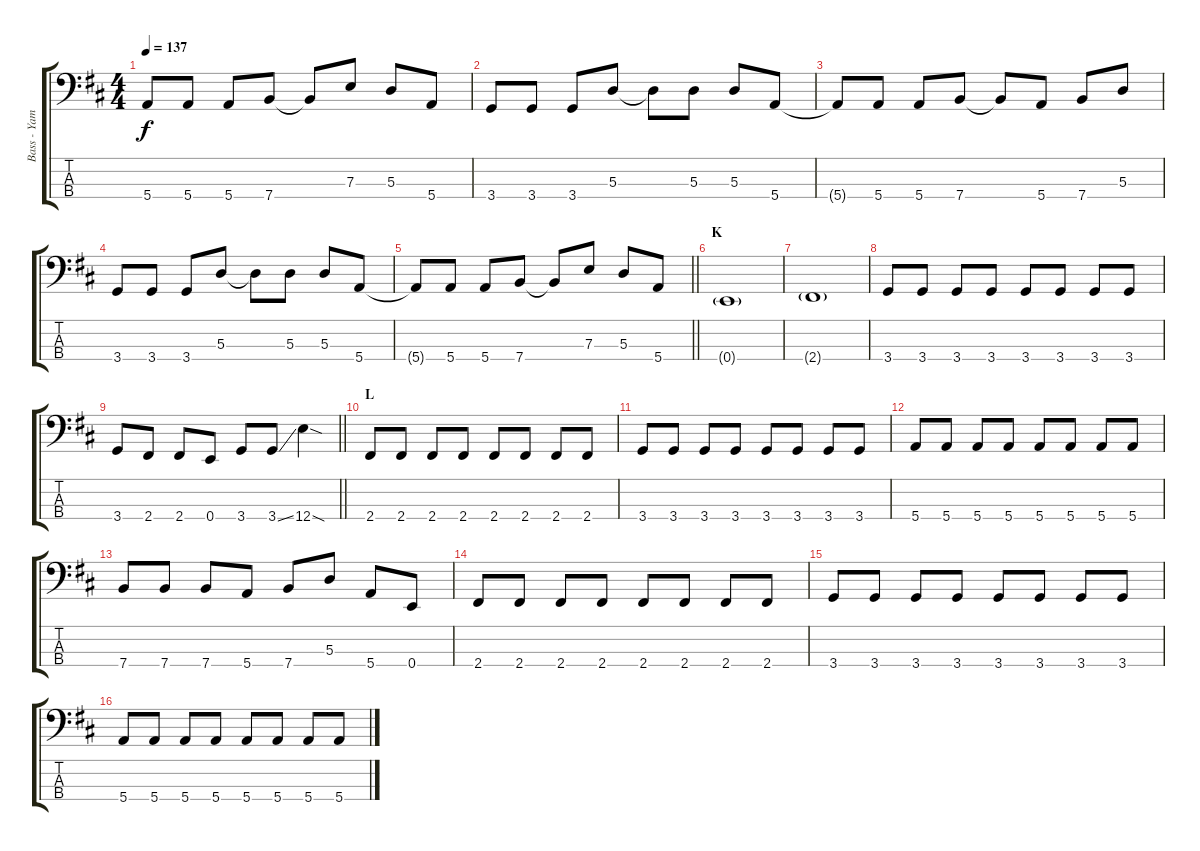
\track ("Bass - Yamada" "Bass - Yam") {instrument electricbasspick}
\staff {score tabs}
\tuning (G2 D2 A1 E1) {hide}
\ts (4 4)
\tempo 137
\clef f4
\ks d
5.4{t}.8{dy f} 5.4.8 5.4.8 7.4.8 7.4{t}.8 7.3.8 5.3.8 5.4.8 |
3.4.8 3.4.8 3.4.8 5.3.8 5.3{t}.8 5.3.8 5.3.8 5.4.8 |
5.4{t}.8 5.4.8 5.4.8 7.4.8 7.4{t}.8 5.4.8 7.4.8 5.3.8 |
3.4.8 3.4.8 3.4.8 5.3.8 5.3{t}.8 5.3.8 5.3.8 5.4.8 |
\barLineRight lightlight
5.4{t}.8 5.4.8 5.4.8 7.4.8 7.4{t}.8 7.3.8 5.3.8 5.4.8 |
\section ("" "K")
0.4{g}.1 |
2.4{g}.1 |
3.4.8 3.4.8 3.4.8 3.4.8 3.4.8 3.4.8 3.4.8 3.4.8 |
\barLineRight lightlight
3.4.8 2.4.8 2.4.8 0.4.8 3.4.8 3.4{ss}.8 12.4{sod}.4 |
\section ("" "L")
2.4.8 2.4.8 2.4.8 2.4.8 2.4.8 2.4.8 2.4.8 2.4.8 |
3.4.8 3.4.8 3.4.8 3.4.8 3.4.8 3.4.8 3.4.8 3.4.8 |
5.4.8 5.4.8 5.4.8 5.4.8 5.4.8 5.4.8 5.4.8 5.4.8 |
7.4.8 7.4.8 7.4.8 5.4.8 7.4.8 5.3.8 5.4.8 0.4.8 |
2.4.8 2.4.8 2.4.8 2.4.8 2.4.8 2.4.8 2.4.8 2.4.8 |
3.4.8 3.4.8 3.4.8 3.4.8 3.4.8 3.4.8 3.4.8 3.4.8 |
5.4.8 5.4.8 5.4.8 5.4.8 5.4.8 5.4.8 5.4.8 5.4.8
